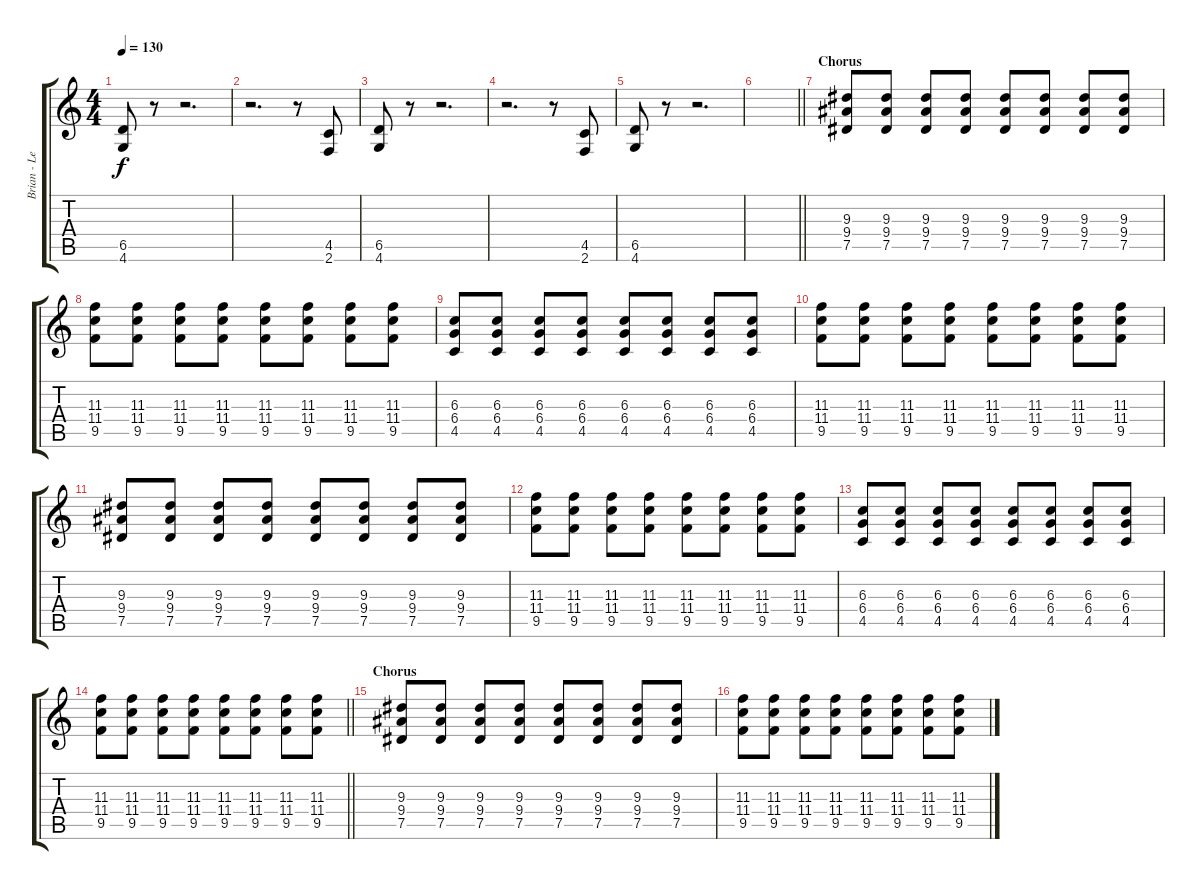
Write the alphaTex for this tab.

\track ("Brian - Lead Guitar" "Brian - Le") {instrument electricguitarclean}
\staff {score tabs}
\tuning (Eb4 Bb3 Gb3 Db3 Ab2 Eb2) {hide}
\ts (4 4)
\tempo 130
\clef g2
\ks c
(6.5 4.6).8{dy f} r.8 r.2{d} |
r.2{d} r.8 (4.5 2.6).8 |
(6.5 4.6).8 r.8 r.2{d} |
r.2{d} r.8 (4.5 2.6).8 |
(6.5 4.6).8 r.8 r.2{d} |
\barLineRight lightlight
|
\section ("" "Chorus")
(9.3 9.4 7.5).8{instrument electricguitarclean} (9.3 9.4 7.5).8 (9.3 9.4 7.5).8 (9.3 9.4 7.5).8 (9.3 9.4 7.5).8 (9.3 9.4 7.5).8 (9.3 9.4 7.5).8 (9.3 9.4 7.5).8 |
(11.3 11.4 9.5).8 (11.3 11.4 9.5).8 (11.3 11.4 9.5).8 (11.3 11.4 9.5).8 (11.3 11.4 9.5).8 (11.3 11.4 9.5).8 (11.3 11.4 9.5).8 (11.3 11.4 9.5).8 |
(6.3 6.4 4.5).8 (6.3 6.4 4.5).8 (6.3 6.4 4.5).8 (6.3 6.4 4.5).8 (6.3 6.4 4.5).8 (6.3 6.4 4.5).8 (6.3 6.4 4.5).8 (6.3 6.4 4.5).8 |
(11.3 11.4 9.5).8 (11.3 11.4 9.5).8 (11.3 11.4 9.5).8 (11.3 11.4 9.5).8 (11.3 11.4 9.5).8 (11.3 11.4 9.5).8 (11.3 11.4 9.5).8 (11.3 11.4 9.5).8 |
(9.3 9.4 7.5).8 (9.3 9.4 7.5).8 (9.3 9.4 7.5).8 (9.3 9.4 7.5).8 (9.3 9.4 7.5).8 (9.3 9.4 7.5).8 (9.3 9.4 7.5).8 (9.3 9.4 7.5).8 |
(11.3 11.4 9.5).8 (11.3 11.4 9.5).8 (11.3 11.4 9.5).8 (11.3 11.4 9.5).8 (11.3 11.4 9.5).8 (11.3 11.4 9.5).8 (11.3 11.4 9.5).8 (11.3 11.4 9.5).8 |
(6.3 6.4 4.5).8 (6.3 6.4 4.5).8 (6.3 6.4 4.5).8 (6.3 6.4 4.5).8 (6.3 6.4 4.5).8 (6.3 6.4 4.5).8 (6.3 6.4 4.5).8 (6.3 6.4 4.5).8 |
\barLineRight lightlight
(11.3 11.4 9.5).8 (11.3 11.4 9.5).8 (11.3 11.4 9.5).8 (11.3 11.4 9.5).8 (11.3 11.4 9.5).8 (11.3 11.4 9.5).8 (11.3 11.4 9.5).8 (11.3 11.4 9.5).8 |
\section ("" "Chorus")
(9.3 9.4 7.5).8 (9.3 9.4 7.5).8 (9.3 9.4 7.5).8 (9.3 9.4 7.5).8 (9.3 9.4 7.5).8 (9.3 9.4 7.5).8 (9.3 9.4 7.5).8 (9.3 9.4 7.5).8 |
(11.3 11.4 9.5).8 (11.3 11.4 9.5).8 (11.3 11.4 9.5).8 (11.3 11.4 9.5).8 (11.3 11.4 9.5).8 (11.3 11.4 9.5).8 (11.3 11.4 9.5).8 (11.3 11.4 9.5).8
